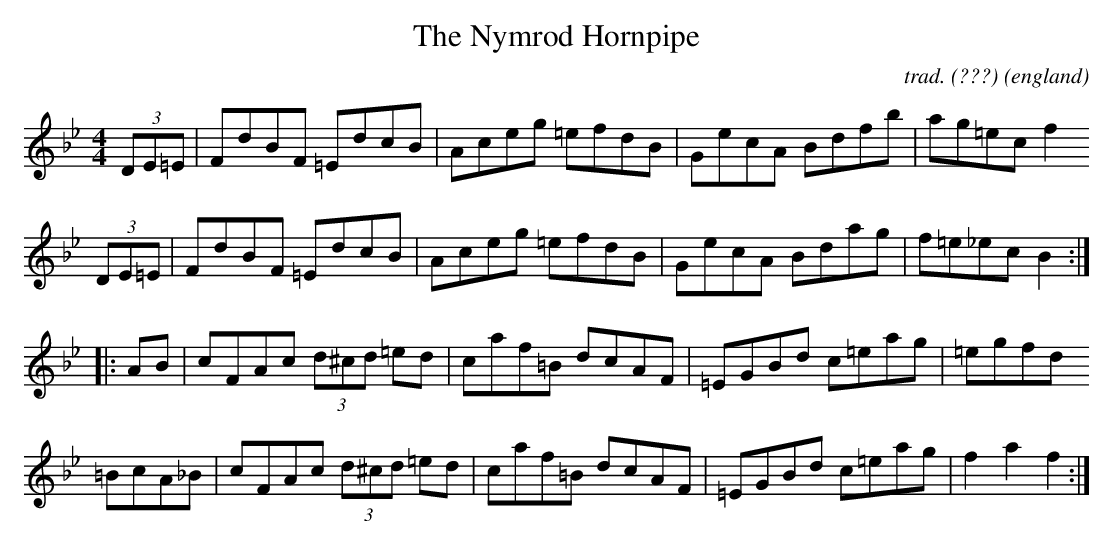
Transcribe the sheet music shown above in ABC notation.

X:1
T:The Nymrod Hornpipe
O:england
M:4/4
L:1/8
C:trad. (???)
K:Bb
(3DE=E | FdBF =EdcB | Aceg =efdB | GecA Bdfb | ag=ec f2
(3DE=E | FdBF =EdcB | Aceg =efdB| GecA Bdag | f=e_ec B2 ::
AB | cFAc (3d^cd =ed | caf=B dcAF |=EGBd c=eag |=egfd
=BcA_B| cFAc (3d^cd =ed| caf=B dcAF|=EGBd c=eag| f2 a2 f2:|
